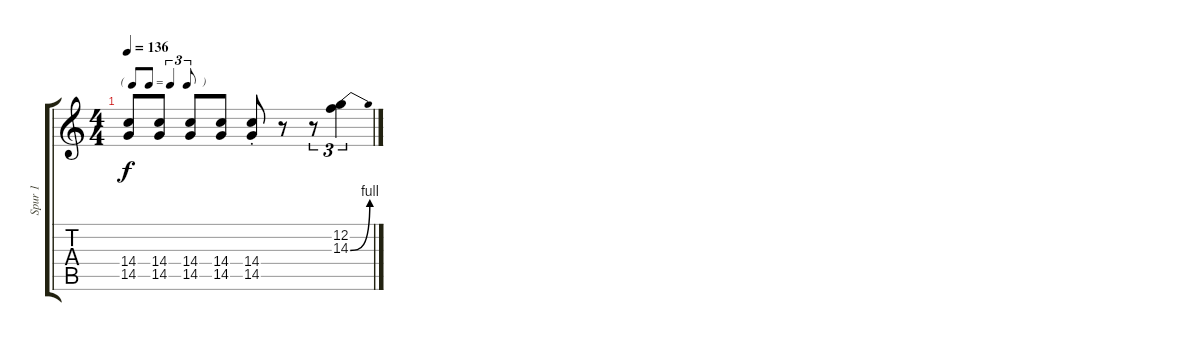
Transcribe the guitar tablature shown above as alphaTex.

\track ("Spur 1" "Spur 1") {instrument distortionguitar}
\staff {score tabs}
\tuning (C4 G3 Eb3 Bb2 F2 C2) {hide}
\ts (4 4)
\tf triplet8th
\tempo 136
\clef g2
\ks c
(14.4 14.5).8{dy f} (14.4 14.5).8 (14.4 14.5).8 (14.4 14.5).8 (14.4{st} 14.5{st}).8 r.8 r.8{tu (3 2)} (12.2 14.3{be (bend 0 0 60 4)}).4{tu (3 2)}
